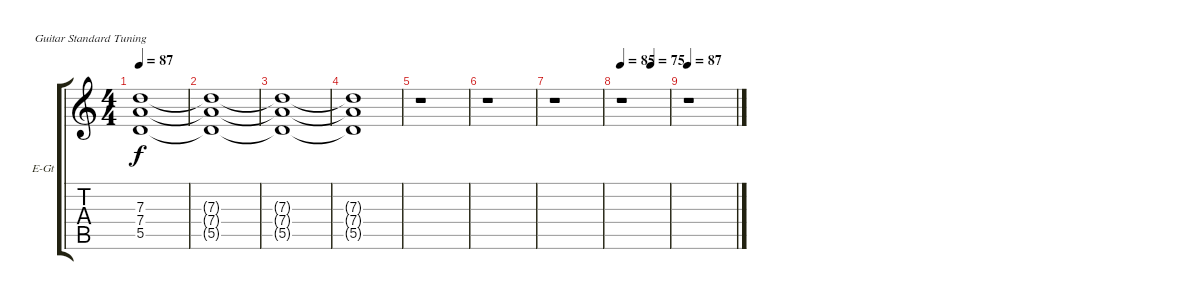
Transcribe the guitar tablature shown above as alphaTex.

\bracketExtendMode groupsimilarinstruments
\firstSystemTrackNameOrientation horizontal
\otherSystemsTrackNameOrientation horizontal
\track ("Lead" "E-Gt") {instrument distortionguitar}
\staff {score tabs}
\tuning (E4 B3 G3 D3 A2 E2)
\ts (4 4)
\tempo 87
\clef g2
\ks c
(7.3 7.4 5.5).1{dy f} |
(7.3{t} 7.4{t} 5.5{t}).1 |
(7.3{t} 7.4{t} 5.5{t}).1 |
(7.3{t} 7.4{t} 5.5{t}).1 |
r.1 |
r.1 |
r.1 |
\tempo 85
\tempo (75 0.625)
r.1 |
\tempo 87
r.1
